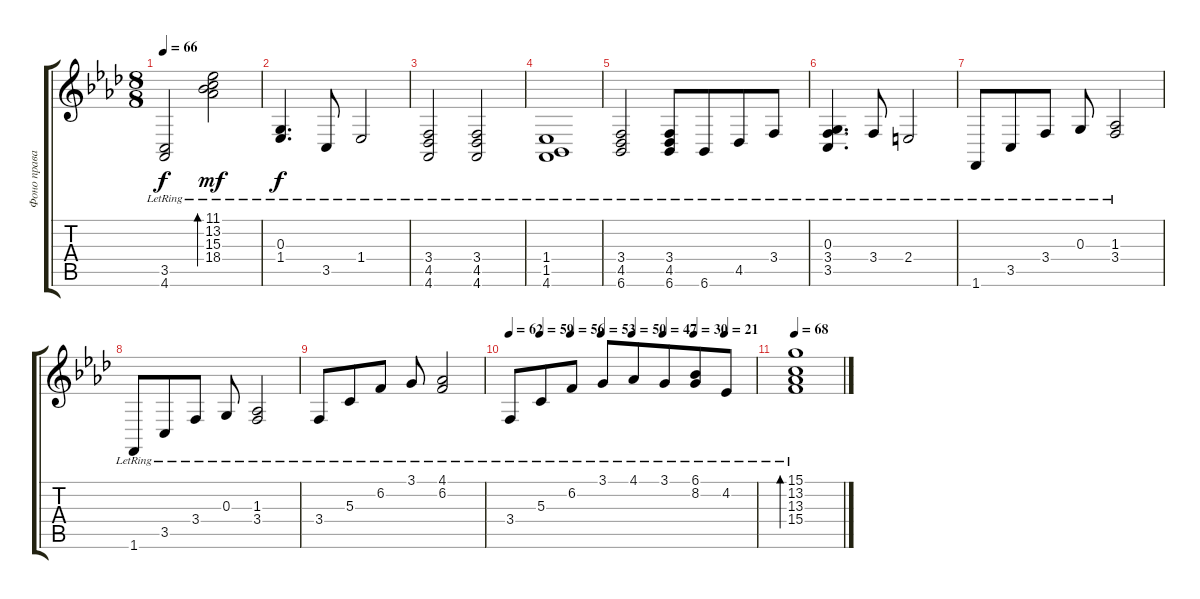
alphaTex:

\track ("Фоно правая рука" "Фоно права") {instrument acousticgrandpiano}
\staff {score tabs}
\tuning (E4 B3 G3 D3 A2 E2) {hide}
\ts (8 8)
\tempo 66
\clef g2
\ks fminor
(3.5{lr} 4.6{lr}).2{dy f} (11.1{lr} 13.2{lr} 15.3{lr} 18.4{lr}).2{bd 240 dy mf} |
(0.3{lr} 1.4{lr}).4{d dy f} 3.5{lr}.8 1.4{lr}.2 |
(3.4{lr} 4.5{lr} 4.6{lr}).2 (3.4{lr} 4.5{lr} 4.6{lr}).2 |
(1.4{lr} 1.5{lr} 4.6{lr}).1 |
(3.4{lr} 4.5{lr} 6.6{lr}).2 (3.4{lr} 4.5{lr} 6.6{lr}).8{beam merge} 6.6{lr}.8{beam merge} 4.5{lr}.8 3.4{lr}.8 |
(0.3{lr} 3.4{lr} 3.5{lr}).4{d} 3.4{lr}.8 2.4{lr}.2 |
1.6{lr}.8 3.5{lr}.8{beam merge} 3.4{lr}.8 0.3{lr}.8 (1.3{lr} 3.4{lr}).2 |
1.6{lr}.8 3.5{lr}.8{beam merge} 3.4{lr}.8 0.3{lr}.8 (1.3{lr} 3.4{lr}).2 |
3.4{lr}.8 5.3{lr}.8{beam merge} 6.2{lr}.8 3.1{lr}.8 (4.1{lr} 6.2{lr}).2 |
\tempo 62
\tempo (59 0.125)
\tempo (56 0.25)
\tempo (53 0.375)
\tempo (50 0.5)
\tempo (47 0.625)
\tempo (30 0.75)
\tempo (21 0.875)
3.4{lr}.8 5.3{lr}.8{beam merge} 6.2{lr}.8 3.1{lr}.8 4.1{lr}.8 3.1{lr}.8{beam merge} (6.1{lr} 8.2{lr}).8 4.2{lr}.8 |
\tempo 68
(15.1{lr} 13.2{lr} 13.3{lr} 15.4{lr}).1{bd 240}
